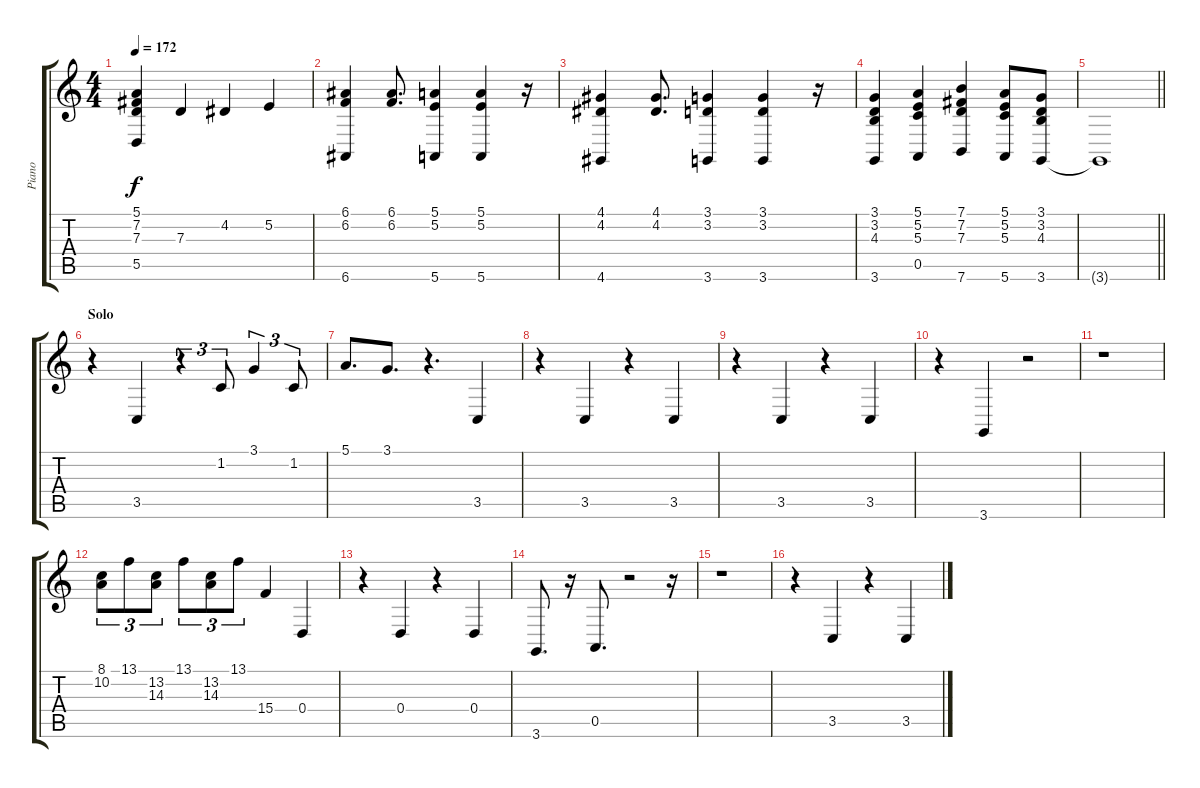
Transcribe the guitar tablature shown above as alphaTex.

\track ("Piano" "Piano") {instrument acousticgrandpiano}
\staff {score tabs}
\tuning (E4 B3 G3 D3 A2 E2) {hide}
\ts (4 4)
\tempo 172
\clef g2
\ks c
(5.1{t} 7.2{t} 7.3{t} 5.5{t}).4{dy f} 7.3.4 4.2.4 5.2.4 |
(6.1 6.2 6.6).4 (6.1 6.2).8{d} (5.1 5.2 5.6).4 (5.1 5.2 5.6).4 r.16 |
(4.1 4.2 4.6).4 (4.1 4.2).8{d} (3.1 3.2 3.6).4 (3.1 3.2 3.6).4 r.16 |
(3.1 3.2 4.3 3.6).4 (5.1 5.2 5.3 0.5).4 (7.1 7.2 7.3 7.6).4 (5.1 5.2 5.3 5.6).8 (3.1 3.2 4.3 3.6).8 |
\barLineRight lightlight
3.6{t}.1 |
\section ("" "Solo")
r.4 3.5.4 r.4{tu (3 2)} 1.2.8{tu (3 2)} 3.1.4{tu (3 2)} 1.2.8{tu (3 2)} |
5.1.8{d} 3.1.8{d} r.4{d} 3.5.4 |
r.4 3.5.4 r.4 3.5.4 |
r.4 3.5.4 r.4 3.5.4 |
r.4 3.6.4 r.2 |
r.1 |
(8.1 10.2).8{tu (3 2)} 13.1.8{tu (3 2)} (13.2 14.3).8{tu (3 2)} 13.1.8{tu (3 2)} (13.2 14.3).8{tu (3 2)} 13.1.8{tu (3 2)} 15.4.4 0.4.4 |
r.4 0.4.4 r.4 0.4.4 |
3.6.8{d} r.16 0.5.8{d} r.2 r.16 |
r.1 |
r.4 3.5.4 r.4 3.5.4
